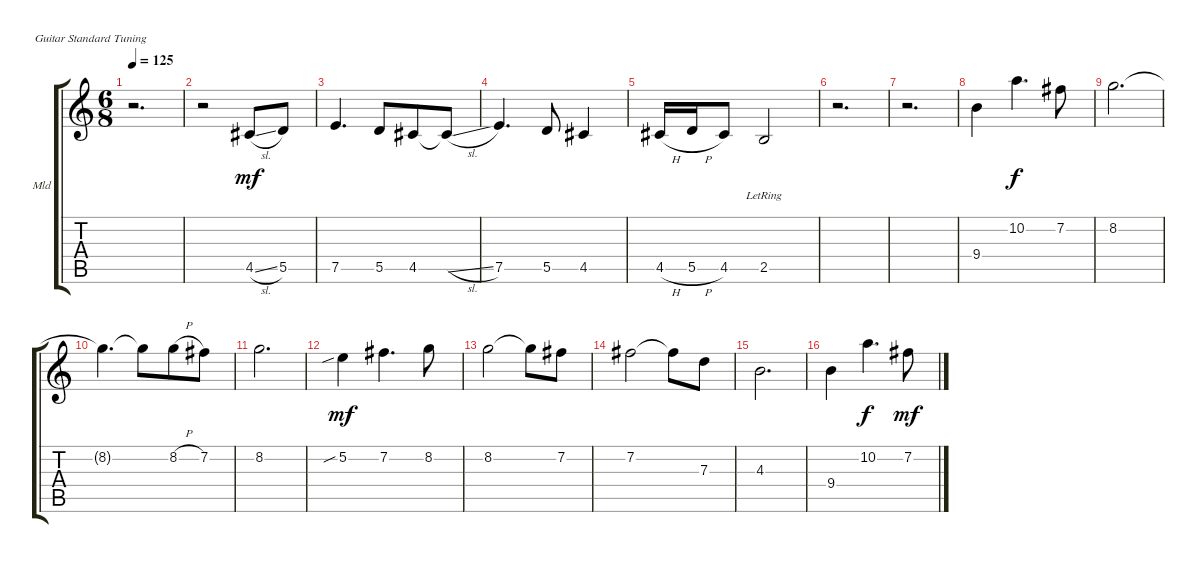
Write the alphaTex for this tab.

\defaultSystemsLayout 4
\bracketExtendMode groupsimilarinstruments
\firstSystemTrackNameOrientation horizontal
\otherSystemsTrackNameOrientation horizontal
\track ("Melodie" "Mld") {instrument acousticgrandpiano}
\staff {score tabs}
\tuning (E4 B3 G3 D3 A2 E2)
\displaytranspose 12
\ts (6 8)
\tempo 125
\clef g2
\ks c
r.2{d dy mf} |
r.2 4.5{sl}.8 5.5.8 |
7.5.4{d} 5.5.8 4.5.8 4.5{sl t}.8 |
7.5.4{d} 5.5.8 4.5.4 |
4.5{h}.16 5.5{h}.16 4.5.8 2.5{lr}.2 |
r.2{d} |
r.2{d} |
9.4.4 10.2.4{d dy f} 7.2.8 |
8.2.2{d} |
8.2{t}.4{d} 8.2{t}.8 8.2{h}.8 7.2.8 |
8.2.2{d} |
5.2{sib}.4{dy mf} 7.2.4{d} 8.2.8 |
8.2.2 8.2{t}.8 7.2.8 |
7.2.2 7.2{t}.8 7.3.8 |
4.3.2{d} |
9.4.4 10.2.4{d dy f} 7.2.8{dy mf}
